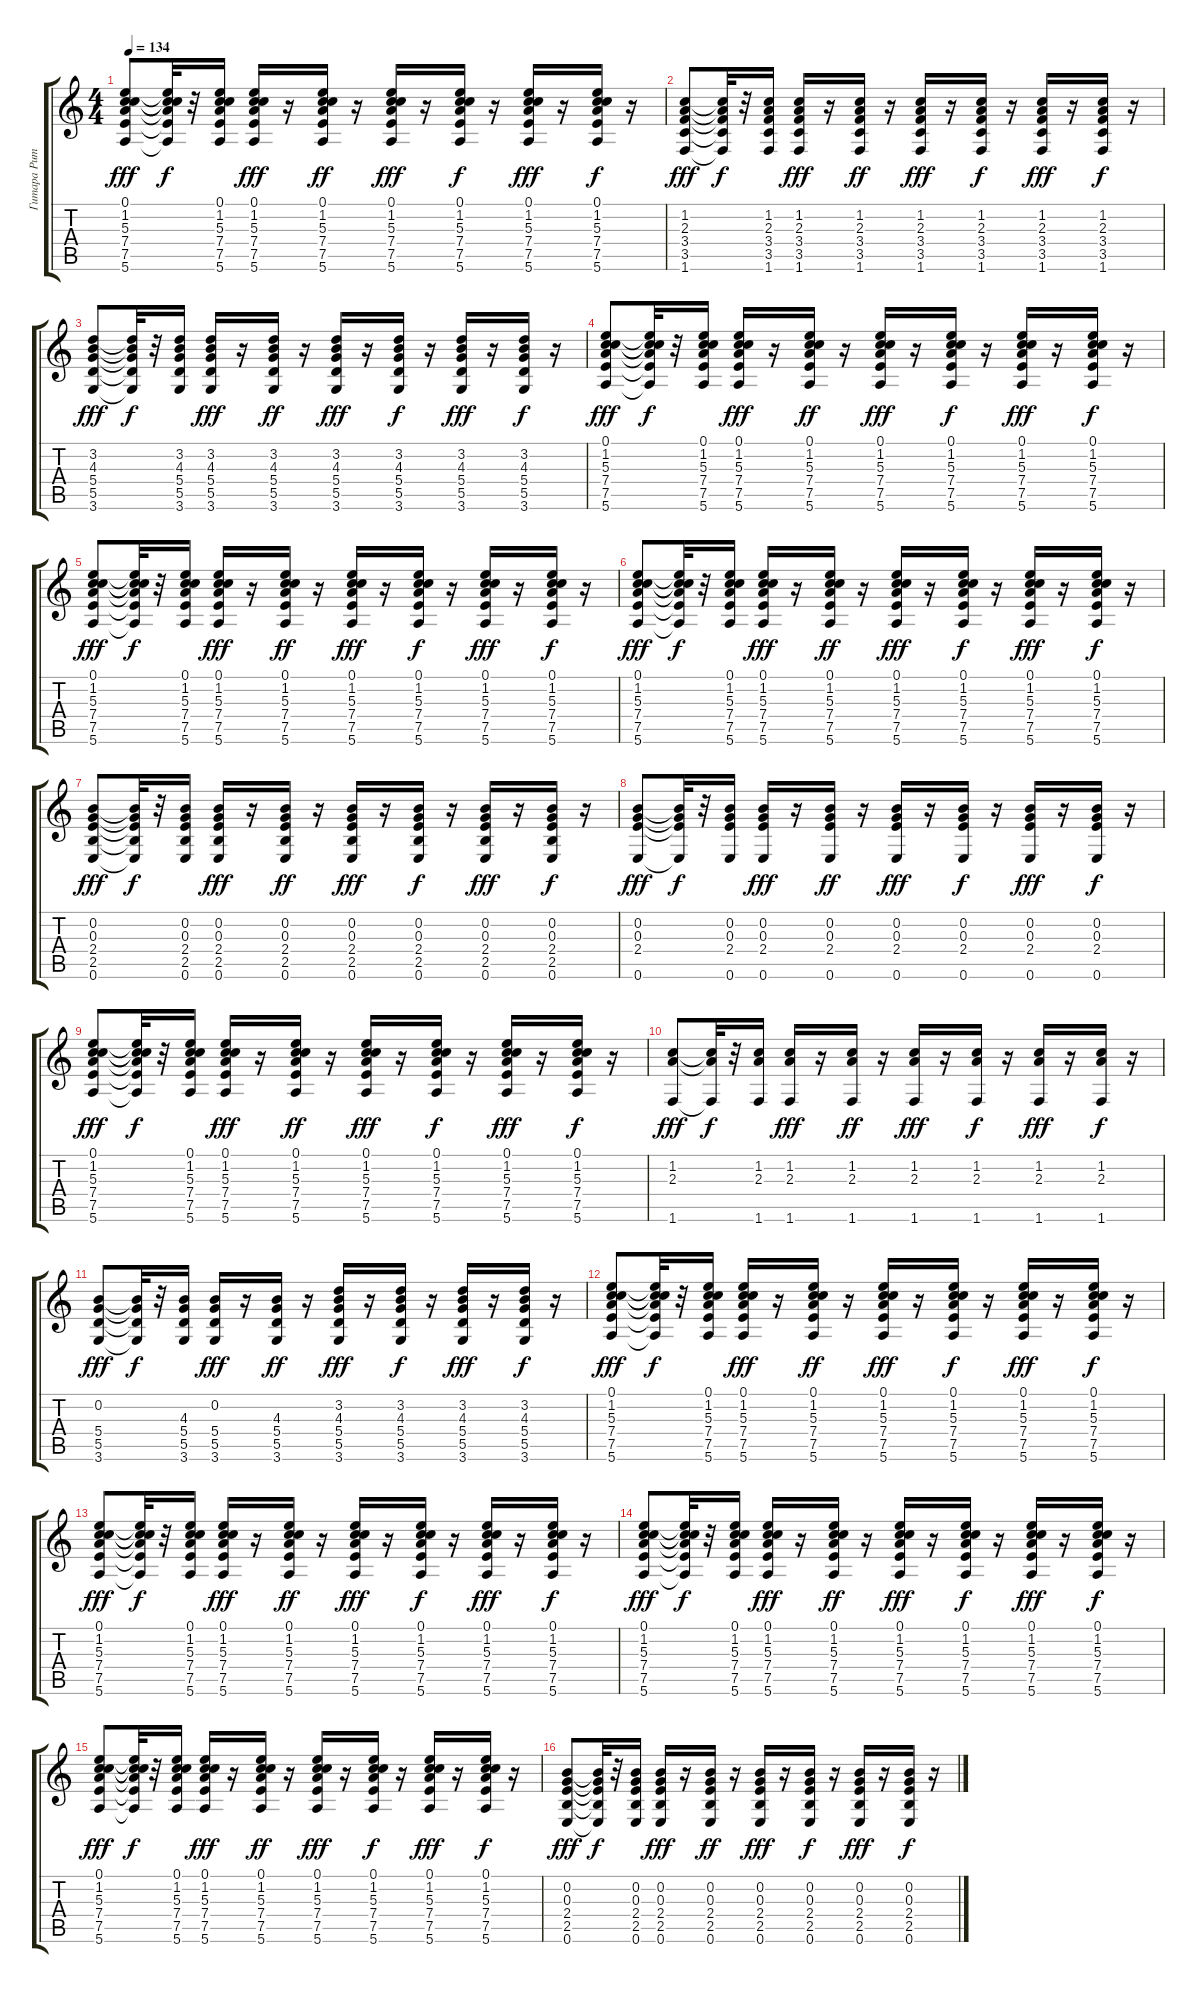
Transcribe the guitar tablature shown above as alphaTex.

\track ("Гитара Ритм" "Гитара Рит") {instrument electricguitarclean}
\staff {score tabs}
\tuning (E4 B3 G3 D3 A2 E2) {hide}
\ts (4 4)
\tempo 134
\clef g2
\ks c
(0.1 1.2 5.3 7.4 7.5 5.6).8{dy fff} (0.1{t} 1.2{t} 5.3{t} 7.4{t} 7.5{t} 5.6{t}).32{dy f} r.32 (0.1 1.2 5.3 7.4 7.5 5.6).16 (0.1 1.2 5.3 7.4 7.5 5.6).16{dy fff} r.16 (0.1 1.2 5.3 7.4 7.5 5.6).16{dy ff} r.16 (0.1 1.2 5.3 7.4 7.5 5.6).16{dy fff} r.16 (0.1 1.2 5.3 7.4 7.5 5.6).16{dy f} r.16 (0.1 1.2 5.3 7.4 7.5 5.6).16{dy fff} r.16 (0.1 1.2 5.3 7.4 7.5 5.6).16{dy f} r.16 |
(1.2 2.3 3.4 3.5 1.6).8{dy fff} (1.2{t} 2.3{t} 3.4{t} 3.5{t} 1.6{t}).32{dy f} r.32 (1.2 2.3 3.4 3.5 1.6).16 (1.2 2.3 3.4 3.5 1.6).16{dy fff} r.16 (1.2 2.3 3.4 3.5 1.6).16{dy ff} r.16 (1.2 2.3 3.4 3.5 1.6).16{dy fff} r.16 (1.2 2.3 3.4 3.5 1.6).16{dy f} r.16 (1.2 2.3 3.4 3.5 1.6).16{dy fff} r.16 (1.2 2.3 3.4 3.5 1.6).16{dy f} r.16 |
(3.2 4.3 5.4 5.5 3.6).8{dy fff} (3.2{t} 4.3{t} 5.4{t} 5.5{t} 3.6{t}).32{dy f} r.32 (3.2 4.3 5.4 5.5 3.6).16 (3.2 4.3 5.4 5.5 3.6).16{dy fff} r.16 (3.2 4.3 5.4 5.5 3.6).16{dy ff} r.16 (3.2 4.3 5.4 5.5 3.6).16{dy fff} r.16 (3.2 4.3 5.4 5.5 3.6).16{dy f} r.16 (3.2 4.3 5.4 5.5 3.6).16{dy fff} r.16 (3.2 4.3 5.4 5.5 3.6).16{dy f} r.16 |
(0.1 1.2 5.3 7.4 7.5 5.6).8{dy fff} (0.1{t} 1.2{t} 5.3{t} 7.4{t} 7.5{t} 5.6{t}).32{dy f} r.32 (0.1 1.2 5.3 7.4 7.5 5.6).16 (0.1 1.2 5.3 7.4 7.5 5.6).16{dy fff} r.16 (0.1 1.2 5.3 7.4 7.5 5.6).16{dy ff} r.16 (0.1 1.2 5.3 7.4 7.5 5.6).16{dy fff} r.16 (0.1 1.2 5.3 7.4 7.5 5.6).16{dy f} r.16 (0.1 1.2 5.3 7.4 7.5 5.6).16{dy fff} r.16 (0.1 1.2 5.3 7.4 7.5 5.6).16{dy f} r.16 |
(0.1 1.2 5.3 7.4 7.5 5.6).8{dy fff} (0.1{t} 1.2{t} 5.3{t} 7.4{t} 7.5{t} 5.6{t}).32{dy f} r.32 (0.1 1.2 5.3 7.4 7.5 5.6).16 (0.1 1.2 5.3 7.4 7.5 5.6).16{dy fff} r.16 (0.1 1.2 5.3 7.4 7.5 5.6).16{dy ff} r.16 (0.1 1.2 5.3 7.4 7.5 5.6).16{dy fff} r.16 (0.1 1.2 5.3 7.4 7.5 5.6).16{dy f} r.16 (0.1 1.2 5.3 7.4 7.5 5.6).16{dy fff} r.16 (0.1 1.2 5.3 7.4 7.5 5.6).16{dy f} r.16 |
(0.1 1.2 5.3 7.4 7.5 5.6).8{dy fff} (0.1{t} 1.2{t} 5.3{t} 7.4{t} 7.5{t} 5.6{t}).32{dy f} r.32 (0.1 1.2 5.3 7.4 7.5 5.6).16 (0.1 1.2 5.3 7.4 7.5 5.6).16{dy fff} r.16 (0.1 1.2 5.3 7.4 7.5 5.6).16{dy ff} r.16 (0.1 1.2 5.3 7.4 7.5 5.6).16{dy fff} r.16 (0.1 1.2 5.3 7.4 7.5 5.6).16{dy f} r.16 (0.1 1.2 5.3 7.4 7.5 5.6).16{dy fff} r.16 (0.1 1.2 5.3 7.4 7.5 5.6).16{dy f} r.16 |
(0.2 0.3 2.4 2.5 0.6).8{dy fff} (0.2{t} 0.3{t} 2.4{t} 2.5{t} 0.6{t}).32{dy f} r.32 (0.2 0.3 2.4 2.5 0.6).16 (0.2 0.3 2.4 2.5 0.6).16{dy fff} r.16 (0.2 0.3 2.4 2.5 0.6).16{dy ff} r.16 (0.2 0.3 2.4 2.5 0.6).16{dy fff} r.16 (0.2 0.3 2.4 2.5 0.6).16{dy f} r.16 (0.2 0.3 2.4 2.5 0.6).16{dy fff} r.16 (0.2 0.3 2.4 2.5 0.6).16{dy f} r.16 |
(0.2 0.3 2.4 0.6).8{dy fff} (0.2{t} 0.3{t} 2.4{t} 0.6{t}).32{dy f} r.32 (0.2 0.3 2.4 0.6).16 (0.2 0.3 2.4 0.6).16{dy fff} r.16 (0.2 0.3 2.4 0.6).16{dy ff} r.16 (0.2 0.3 2.4 0.6).16{dy fff} r.16 (0.2 0.3 2.4 0.6).16{dy f} r.16 (0.2 0.3 2.4 0.6).16{dy fff} r.16 (0.2 0.3 2.4 0.6).16{dy f} r.16 |
(0.1 1.2 5.3 7.4 7.5 5.6).8{dy fff} (0.1{t} 1.2{t} 5.3{t} 7.4{t} 7.5{t} 5.6{t}).32{dy f} r.32 (0.1 1.2 5.3 7.4 7.5 5.6).16 (0.1 1.2 5.3 7.4 7.5 5.6).16{dy fff} r.16 (0.1 1.2 5.3 7.4 7.5 5.6).16{dy ff} r.16 (0.1 1.2 5.3 7.4 7.5 5.6).16{dy fff} r.16 (0.1 1.2 5.3 7.4 7.5 5.6).16{dy f} r.16 (0.1 1.2 5.3 7.4 7.5 5.6).16{dy fff} r.16 (0.1 1.2 5.3 7.4 7.5 5.6).16{dy f} r.16 |
(1.2 2.3 1.6).8{dy fff} (1.2{t} 2.3{t} 1.6{t}).32{dy f} r.32 (1.2 2.3 1.6).16 (1.2 2.3 1.6).16{dy fff} r.16 (1.2 2.3 1.6).16{dy ff} r.16 (1.2 2.3 1.6).16{dy fff} r.16 (1.2 2.3 1.6).16{dy f} r.16 (1.2 2.3 1.6).16{dy fff} r.16 (1.2 2.3 1.6).16{dy f} r.16 |
(0.2 5.4 5.5 3.6).8{dy fff} (0.2{t} 5.4{t} 5.5{t} 3.6{t}).32{dy f} r.32 (4.3 5.4 5.5 3.6).16 (0.2 5.4 5.5 3.6).16{dy fff} r.16 (4.3 5.4 5.5 3.6).16{dy ff} r.16 (3.2 4.3 5.4 5.5 3.6).16{dy fff} r.16 (3.2 4.3 5.4 5.5 3.6).16{dy f} r.16 (3.2 4.3 5.4 5.5 3.6).16{dy fff} r.16 (3.2 4.3 5.4 5.5 3.6).16{dy f} r.16 |
(0.1 1.2 5.3 7.4 7.5 5.6).8{dy fff} (0.1{t} 1.2{t} 5.3{t} 7.4{t} 7.5{t} 5.6{t}).32{dy f} r.32 (0.1 1.2 5.3 7.4 7.5 5.6).16 (0.1 1.2 5.3 7.4 7.5 5.6).16{dy fff} r.16 (0.1 1.2 5.3 7.4 7.5 5.6).16{dy ff} r.16 (0.1 1.2 5.3 7.4 7.5 5.6).16{dy fff} r.16 (0.1 1.2 5.3 7.4 7.5 5.6).16{dy f} r.16 (0.1 1.2 5.3 7.4 7.5 5.6).16{dy fff} r.16 (0.1 1.2 5.3 7.4 7.5 5.6).16{dy f} r.16 |
(0.1 1.2 5.3 7.4 7.5 5.6).8{dy fff} (0.1{t} 1.2{t} 5.3{t} 7.4{t} 7.5{t} 5.6{t}).32{dy f} r.32 (0.1 1.2 5.3 7.4 7.5 5.6).16 (0.1 1.2 5.3 7.4 7.5 5.6).16{dy fff} r.16 (0.1 1.2 5.3 7.4 7.5 5.6).16{dy ff} r.16 (0.1 1.2 5.3 7.4 7.5 5.6).16{dy fff} r.16 (0.1 1.2 5.3 7.4 7.5 5.6).16{dy f} r.16 (0.1 1.2 5.3 7.4 7.5 5.6).16{dy fff} r.16 (0.1 1.2 5.3 7.4 7.5 5.6).16{dy f} r.16 |
(0.1 1.2 5.3 7.4 7.5 5.6).8{dy fff} (0.1{t} 1.2{t} 5.3{t} 7.4{t} 7.5{t} 5.6{t}).32{dy f} r.32 (0.1 1.2 5.3 7.4 7.5 5.6).16 (0.1 1.2 5.3 7.4 7.5 5.6).16{dy fff} r.16 (0.1 1.2 5.3 7.4 7.5 5.6).16{dy ff} r.16 (0.1 1.2 5.3 7.4 7.5 5.6).16{dy fff} r.16 (0.1 1.2 5.3 7.4 7.5 5.6).16{dy f} r.16 (0.1 1.2 5.3 7.4 7.5 5.6).16{dy fff} r.16 (0.1 1.2 5.3 7.4 7.5 5.6).16{dy f} r.16 |
(0.1 1.2 5.3 7.4 7.5 5.6).8{dy fff} (0.1{t} 1.2{t} 5.3{t} 7.4{t} 7.5{t} 5.6{t}).32{dy f} r.32 (0.1 1.2 5.3 7.4 7.5 5.6).16 (0.1 1.2 5.3 7.4 7.5 5.6).16{dy fff} r.16 (0.1 1.2 5.3 7.4 7.5 5.6).16{dy ff} r.16 (0.1 1.2 5.3 7.4 7.5 5.6).16{dy fff} r.16 (0.1 1.2 5.3 7.4 7.5 5.6).16{dy f} r.16 (0.1 1.2 5.3 7.4 7.5 5.6).16{dy fff} r.16 (0.1 1.2 5.3 7.4 7.5 5.6).16{dy f} r.16 |
(0.2 0.3 2.4 2.5 0.6).8{dy fff} (0.2{t} 0.3{t} 2.4{t} 2.5{t} 0.6{t}).32{dy f} r.32 (0.2 0.3 2.4 2.5 0.6).16 (0.2 0.3 2.4 2.5 0.6).16{dy fff} r.16 (0.2 0.3 2.4 2.5 0.6).16{dy ff} r.16 (0.2 0.3 2.4 2.5 0.6).16{dy fff} r.16 (0.2 0.3 2.4 2.5 0.6).16{dy f} r.16 (0.2 0.3 2.4 2.5 0.6).16{dy fff} r.16 (0.2 0.3 2.4 2.5 0.6).16{dy f} r.16
